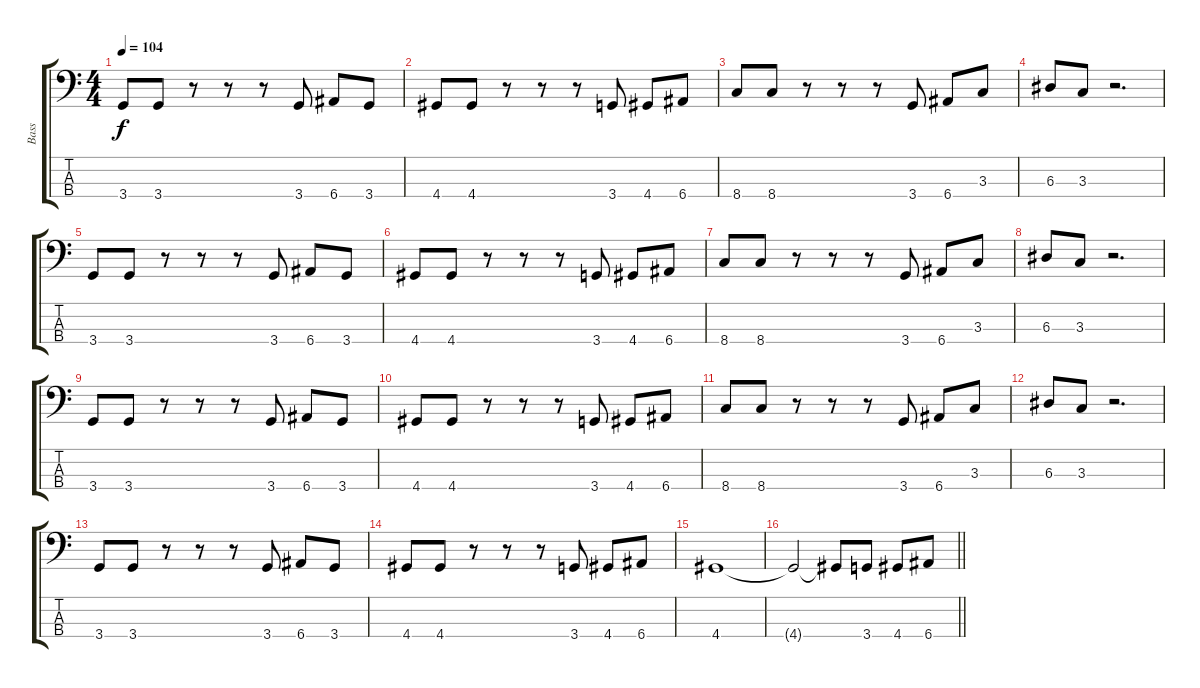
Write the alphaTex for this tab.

\track ("Bass" "Bass") {instrument electricbassfinger}
\staff {score tabs}
\tuning (G2 D2 A1 E1) {hide}
\ts (4 4)
\tempo 104
\clef f4
\ks c
3.4.8{dy f} 3.4.8 r.8 r.8 r.8 3.4.8 6.4.8 3.4.8 |
4.4.8 4.4.8 r.8 r.8 r.8 3.4.8 4.4.8 6.4.8 |
8.4.8 8.4.8 r.8 r.8 r.8 3.4.8 6.4.8 3.3.8 |
6.3.8 3.3.8 r.2{d} |
3.4.8 3.4.8 r.8 r.8 r.8 3.4.8 6.4.8 3.4.8 |
4.4.8 4.4.8 r.8 r.8 r.8 3.4.8 4.4.8 6.4.8 |
8.4.8 8.4.8 r.8 r.8 r.8 3.4.8 6.4.8 3.3.8 |
6.3.8 3.3.8 r.2{d} |
3.4.8 3.4.8 r.8 r.8 r.8 3.4.8 6.4.8 3.4.8 |
4.4.8 4.4.8 r.8 r.8 r.8 3.4.8 4.4.8 6.4.8 |
8.4.8 8.4.8 r.8 r.8 r.8 3.4.8 6.4.8 3.3.8 |
6.3.8 3.3.8 r.2{d} |
3.4.8 3.4.8 r.8 r.8 r.8 3.4.8 6.4.8 3.4.8 |
4.4.8 4.4.8 r.8 r.8 r.8 3.4.8 4.4.8 6.4.8 |
4.4.1 |
\barLineRight lightlight
4.4{t}.2 4.4{t}.8 3.4.8 4.4.8 6.4.8
